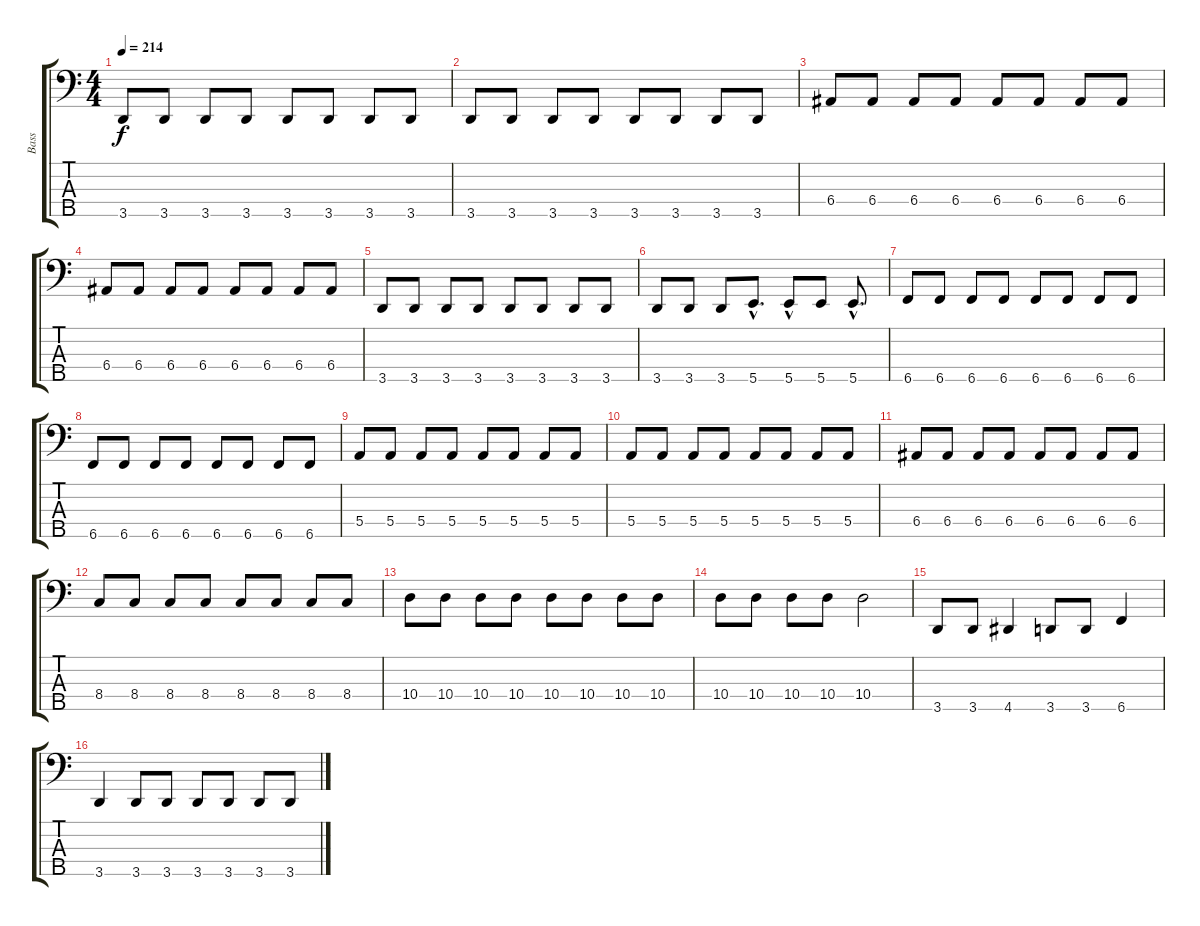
\track ("Bass" "Bass") {instrument fretlessbass}
\staff {score tabs}
\tuning (G2 D2 A1 E1 B0) {hide}
\ts (4 4)
\tempo 214
\clef f4
\ks c
3.5.8{dy f} 3.5.8 3.5.8 3.5.8 3.5.8 3.5.8 3.5.8 3.5.8 |
3.5.8 3.5.8 3.5.8 3.5.8 3.5.8 3.5.8 3.5.8 3.5.8 |
6.4.8 6.4.8 6.4.8 6.4.8 6.4.8 6.4.8 6.4.8 6.4.8 |
6.4.8 6.4.8 6.4.8 6.4.8 6.4.8 6.4.8 6.4.8 6.4.8 |
3.5.8 3.5.8 3.5.8 3.5.8 3.5.8 3.5.8 3.5.8 3.5.8 |
3.5.8 3.5.8 3.5.8 5.5{hac}.8{d} 5.5{hac}.8 5.5.8 5.5{hac}.8{d} |
6.5.8 6.5.8 6.5.8 6.5.8 6.5.8 6.5.8 6.5.8 6.5.8 |
6.5.8 6.5.8 6.5.8 6.5.8 6.5.8 6.5.8 6.5.8 6.5.8 |
5.4.8 5.4.8 5.4.8 5.4.8 5.4.8 5.4.8 5.4.8 5.4.8 |
5.4.8 5.4.8 5.4.8 5.4.8 5.4.8 5.4.8 5.4.8 5.4.8 |
6.4.8 6.4.8 6.4.8 6.4.8 6.4.8 6.4.8 6.4.8 6.4.8 |
8.4.8 8.4.8 8.4.8 8.4.8 8.4.8 8.4.8 8.4.8 8.4.8 |
10.4.8 10.4.8 10.4.8 10.4.8 10.4.8 10.4.8 10.4.8 10.4.8 |
10.4.8 10.4.8 10.4.8 10.4.8 10.4.2 |
3.5.8 3.5.8 4.5.4 3.5.8 3.5.8 6.5.4 |
3.5.4 3.5.8 3.5.8 3.5.8 3.5.8 3.5.8 3.5.8
